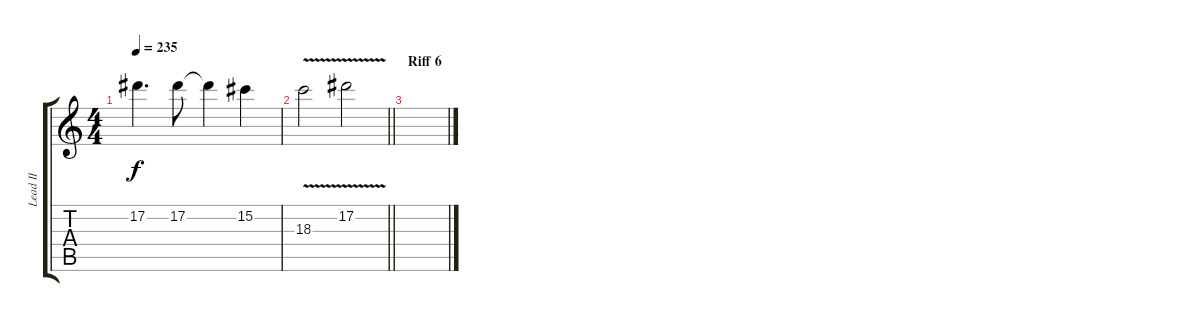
\track ("Lead II" "Lead II") {instrument overdrivenguitar}
\staff {score tabs}
\tuning (Eb4 Bb3 Gb3 Db3 Ab2 Eb2) {hide}
\ts (4 4)
\tempo 235
\clef g2
\ks aminor
17.2.4{d dy f} 17.2.8 17.2{t}.4 15.2.4 |
\barLineRight lightlight
18.3{v}.2 17.2{v}.2 |
\section ("" "Riff 6")
